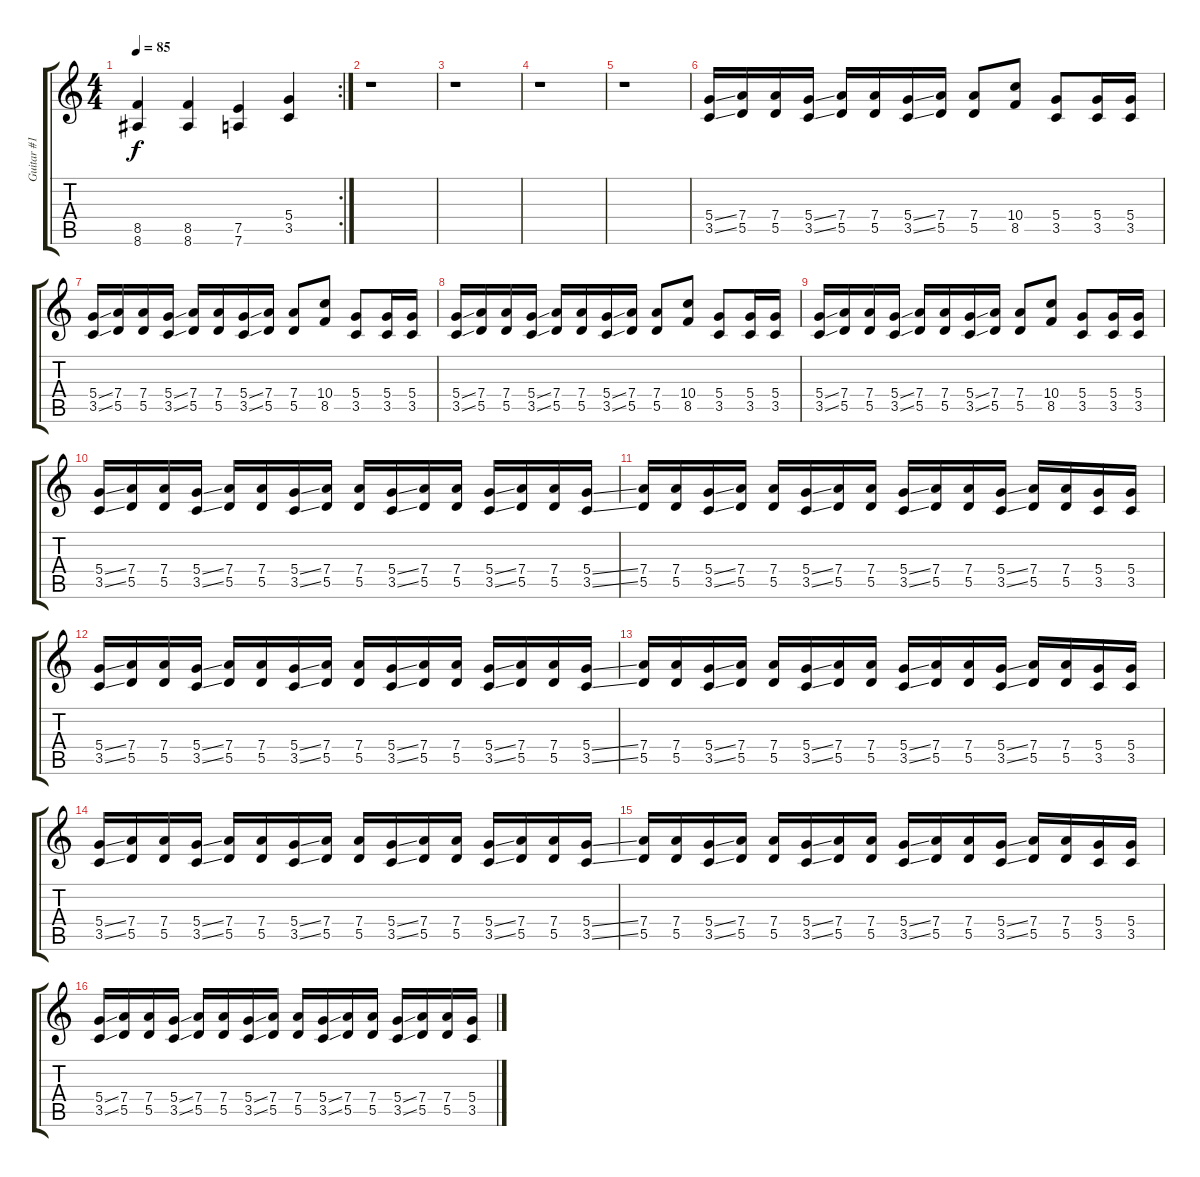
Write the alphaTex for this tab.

\track ("Guitar #1" "Guitar #1") {instrument overdrivenguitar}
\staff {score tabs}
\tuning (E4 B3 G3 D3 A2 D2) {hide}
\rc 2
\ts (4 4)
\tempo 85
\clef g2
\ks c
(8.5 8.6).4{dy f} (8.5 8.6).4 (7.5 7.6).4 (5.4 3.5).4 |
r.1 |
r.1 |
r.1 |
r.1 |
(5.4{ss} 3.5{ss}).16 (7.4 5.5).16 (7.4 5.5).16 (5.4{ss} 3.5{ss}).16 (7.4 5.5).16 (7.4 5.5).16 (5.4{ss} 3.5{ss}).16 (7.4 5.5).16 (7.4 5.5).8 (10.4 8.5).8 (5.4 3.5).8 (5.4 3.5).16 (5.4 3.5).16 |
(5.4{ss} 3.5{ss}).16 (7.4 5.5).16 (7.4 5.5).16 (5.4{ss} 3.5{ss}).16 (7.4 5.5).16 (7.4 5.5).16 (5.4{ss} 3.5{ss}).16 (7.4 5.5).16 (7.4 5.5).8 (10.4 8.5).8 (5.4 3.5).8 (5.4 3.5).16 (5.4 3.5).16 |
(5.4{ss} 3.5{ss}).16 (7.4 5.5).16 (7.4 5.5).16 (5.4{ss} 3.5{ss}).16 (7.4 5.5).16 (7.4 5.5).16 (5.4{ss} 3.5{ss}).16 (7.4 5.5).16 (7.4 5.5).8 (10.4 8.5).8 (5.4 3.5).8 (5.4 3.5).16 (5.4 3.5).16 |
(5.4{ss} 3.5{ss}).16 (7.4 5.5).16 (7.4 5.5).16 (5.4{ss} 3.5{ss}).16 (7.4 5.5).16 (7.4 5.5).16 (5.4{ss} 3.5{ss}).16 (7.4 5.5).16 (7.4 5.5).8 (10.4 8.5).8 (5.4 3.5).8 (5.4 3.5).16 (5.4 3.5).16 |
(5.4{ss} 3.5{ss}).16 (7.4 5.5).16 (7.4 5.5).16 (5.4{ss} 3.5{ss}).16 (7.4 5.5).16 (7.4 5.5).16 (5.4{ss} 3.5{ss}).16 (7.4 5.5).16 (7.4 5.5).16 (5.4{ss} 3.5{ss}).16 (7.4 5.5).16 (7.4 5.5).16 (5.4{ss} 3.5{ss}).16 (7.4 5.5).16 (7.4 5.5).16 (5.4{ss} 3.5{ss}).16 |
(7.4 5.5).16 (7.4 5.5).16 (5.4{ss} 3.5{ss}).16 (7.4 5.5).16 (7.4 5.5).16 (5.4{ss} 3.5{ss}).16 (7.4 5.5).16 (7.4 5.5).16 (5.4{ss} 3.5{ss}).16 (7.4 5.5).16 (7.4 5.5).16 (5.4{ss} 3.5{ss}).16 (7.4 5.5).16 (7.4 5.5).16 (5.4 3.5).16 (5.4 3.5).16 |
(5.4{ss} 3.5{ss}).16 (7.4 5.5).16 (7.4 5.5).16 (5.4{ss} 3.5{ss}).16 (7.4 5.5).16 (7.4 5.5).16 (5.4{ss} 3.5{ss}).16 (7.4 5.5).16 (7.4 5.5).16 (5.4{ss} 3.5{ss}).16 (7.4 5.5).16 (7.4 5.5).16 (5.4{ss} 3.5{ss}).16 (7.4 5.5).16 (7.4 5.5).16 (5.4{ss} 3.5{ss}).16 |
(7.4 5.5).16 (7.4 5.5).16 (5.4{ss} 3.5{ss}).16 (7.4 5.5).16 (7.4 5.5).16 (5.4{ss} 3.5{ss}).16 (7.4 5.5).16 (7.4 5.5).16 (5.4{ss} 3.5{ss}).16 (7.4 5.5).16 (7.4 5.5).16 (5.4{ss} 3.5{ss}).16 (7.4 5.5).16 (7.4 5.5).16 (5.4 3.5).16 (5.4 3.5).16 |
(5.4{ss} 3.5{ss}).16 (7.4 5.5).16 (7.4 5.5).16 (5.4{ss} 3.5{ss}).16 (7.4 5.5).16 (7.4 5.5).16 (5.4{ss} 3.5{ss}).16 (7.4 5.5).16 (7.4 5.5).16 (5.4{ss} 3.5{ss}).16 (7.4 5.5).16 (7.4 5.5).16 (5.4{ss} 3.5{ss}).16 (7.4 5.5).16 (7.4 5.5).16 (5.4{ss} 3.5{ss}).16 |
(7.4 5.5).16 (7.4 5.5).16 (5.4{ss} 3.5{ss}).16 (7.4 5.5).16 (7.4 5.5).16 (5.4{ss} 3.5{ss}).16 (7.4 5.5).16 (7.4 5.5).16 (5.4{ss} 3.5{ss}).16 (7.4 5.5).16 (7.4 5.5).16 (5.4{ss} 3.5{ss}).16 (7.4 5.5).16 (7.4 5.5).16 (5.4 3.5).16 (5.4 3.5).16 |
(5.4{ss} 3.5{ss}).16 (7.4 5.5).16 (7.4 5.5).16 (5.4{ss} 3.5{ss}).16 (7.4 5.5).16 (7.4 5.5).16 (5.4{ss} 3.5{ss}).16 (7.4 5.5).16 (7.4 5.5).16 (5.4{ss} 3.5{ss}).16 (7.4 5.5).16 (7.4 5.5).16 (5.4{ss} 3.5{ss}).16 (7.4 5.5).16 (7.4 5.5).16 (5.4{ss} 3.5{ss}).16
